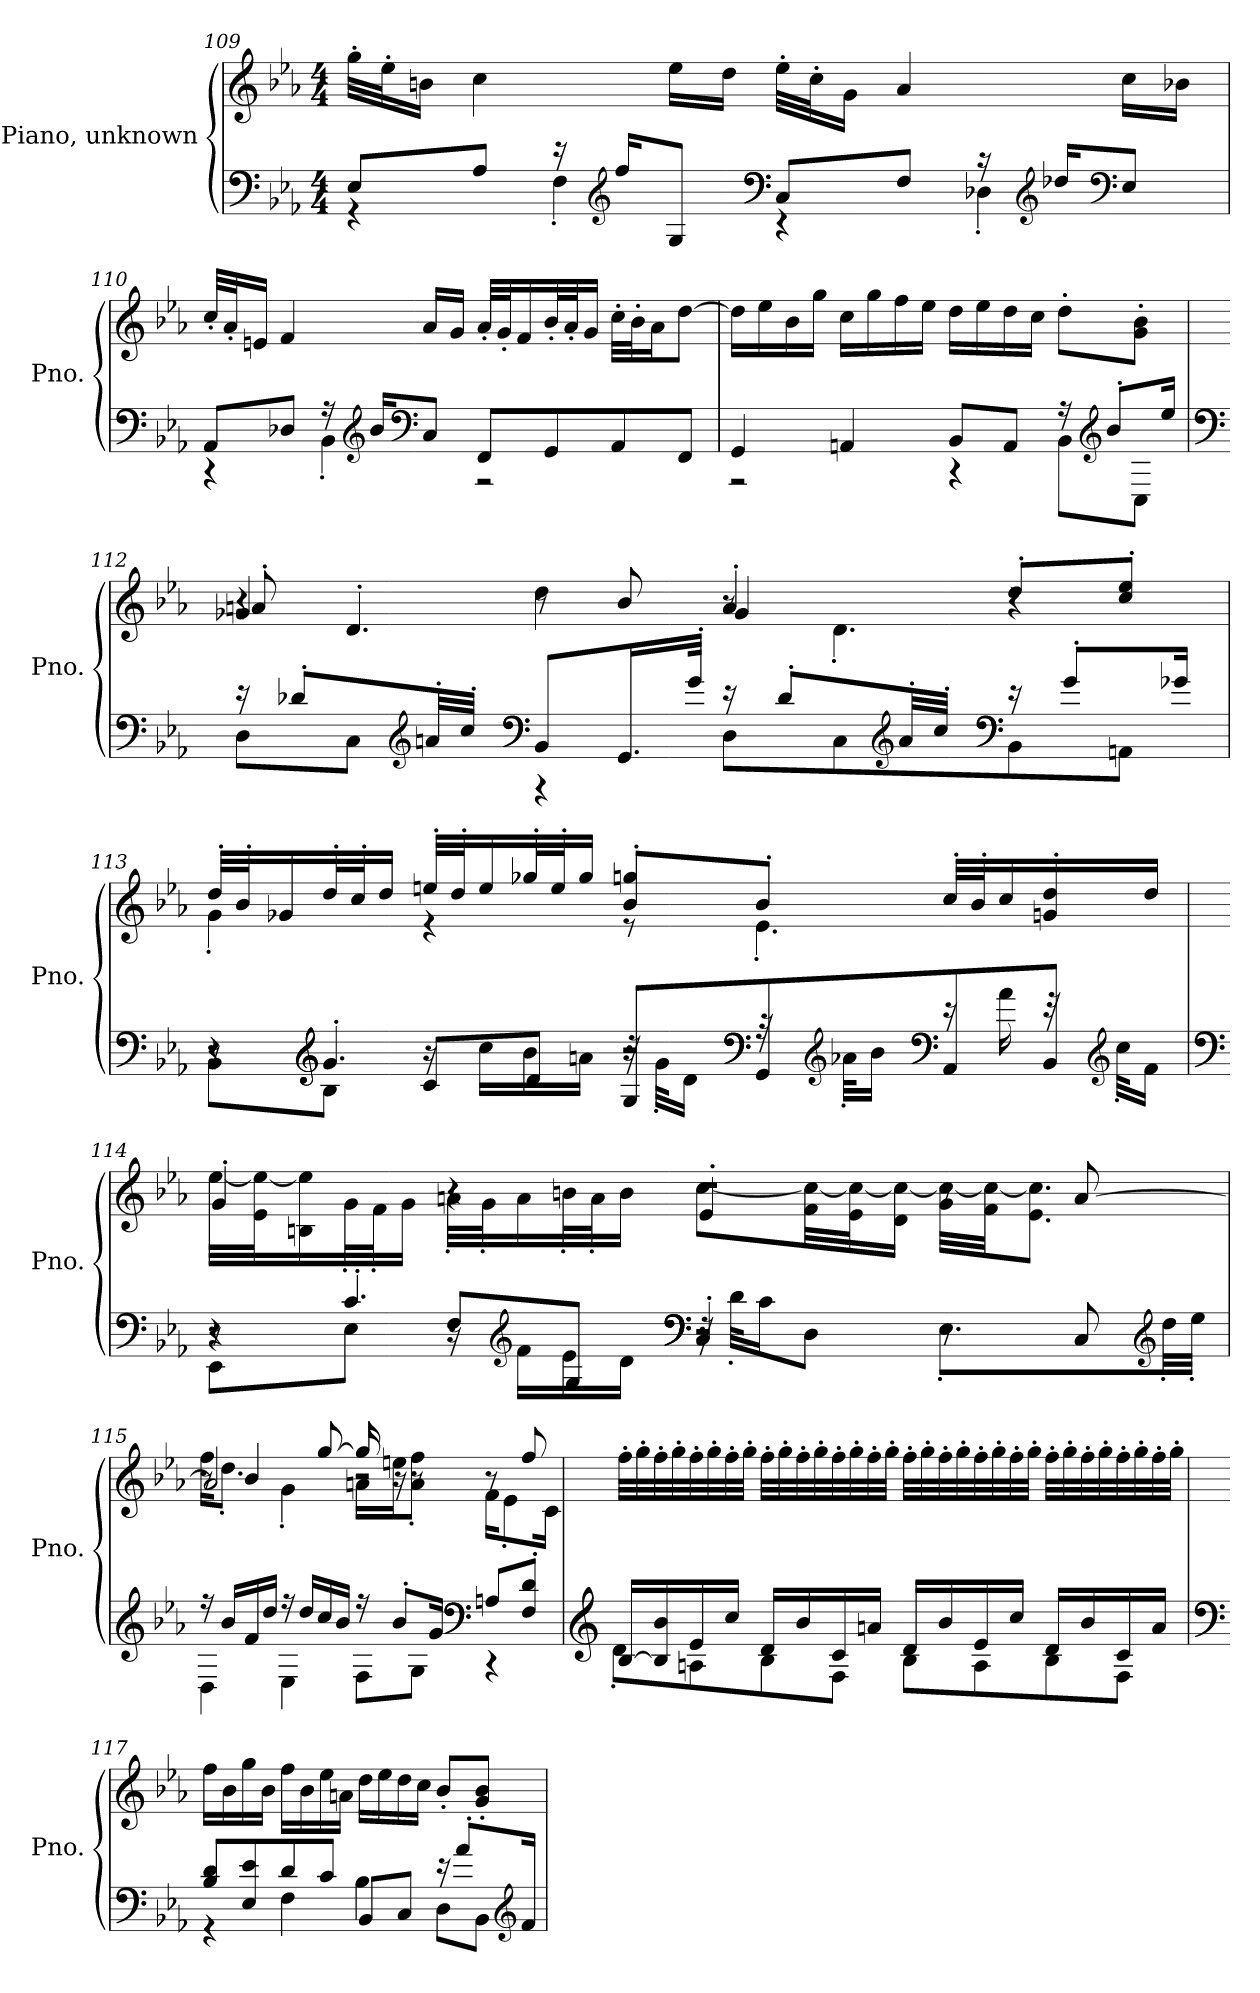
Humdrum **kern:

**kern	**kern
*part1	*part1
*staff2	*staff1
*I"Piano, unknown	*
*I'Pno.	*
*clefF4	*clefG2
*k[b-e-a-]	*k[b-e-a-]
*M4/4	*M4/4
=109	=109
*^	*
8E-/L	4r	32gg'\LLL
.	.	32ee-'\J
.	.	16bn\JJ
8A-/J	.	4cc\
16r	4F'\	.
*clefG2	*	*
16ff/KL	.	.
8G/J	.	16ee-\LL
.	.	16dd\JJ
*clefF4	*	*
8C/L	4r	32ee-'\LLL
.	.	32cc'\J
.	.	16g\JJ
8F/J	.	4a-/
16r	4D-X'\	.
*clefG2	*	*
16dd-X/KL	.	.
*clefF4	*	*
8E-/J	.	16cc\LL
.	.	16b-X\JJ
!!LO:LB:g=z
=110	=110	=110
8AA-/L	4r	32cc'/LLL
.	.	32a-'/J
.	.	16en/JJ
8D-X/J	.	4f/
16r	4BB-'\	.
*clefG2	*	*
16b-/KL	.	.
*clefF4	*	*
8C/J	.	16a-/LL
.	.	16g/JJ
8FF/L	2r	32a-'/LLL
.	.	32g'/J
.	.	16f/
8GG/	.	32b-'/L
.	.	32a-'/J
.	.	16g/JJ
8AA-/	.	32cc'\LLL
.	.	32b-'\J
.	.	16a-\J
8FF/J	.	[8dd\J
=111	=111	=111
4GG/	2r	16dd\LL]
.	.	16ee-\
.	.	16b-\
.	.	16gg\JJ
4AAn/	.	16cc\LL
.	.	16gg\
.	.	16ff\
.	.	16ee-\JJ
8BB-/L	4r	16dd\LL
.	.	16ee-\
8AA/J	.	16dd\
.	.	16cc\JJ
16r	8BB-\L	8dd'\L
*clefG2	*	*
8b-'/L	.	.
.	8C\J	8g\' 8b-\'J
16ee-/Jk	.	.
!!LO:LB:g=z
=112	=112	=112
*clefF4	*	*
*	*	*^
*	*	*	*^
16r	8D\L	4g-X/	4r	8an'/
8d-X'/L	.	.	.	.
.	8C\J	.	.	4.d'/
*clefG2	*	*	*	*
32an'/LL	.	.	.	.
32cc'/JJJ	.	.	.	.
*clefF4	*	*	*	*
8BB-/L	4r	8r	4dd\	.
16.GG/L	.	8b-/	.	.
32g'/JJk	.	.	.	.
16r	8D\L	4a'/	8r	4g-/
8d-'/L	.	.	.	.
.	8C\	.	4.d'\	.
*clefG2	*	*	*	*
32a'/LL	.	.	.	.
32cc'/JJJ	.	.	.	.
*clefF4	*	*	*	*
16r	8BB-\	8dd'/L	.	4r
8g'/L	.	.	.	.
.	8AAn\J	8cc/' 8ee-/'J	.	.
16g-X/Jk	.	.	.	.
*	*	*	*v	*v
!!LO:LB:g=z
=113	=113	=113	=113
*	*^	*	*
8r	8BB-\L	4r	32dd'/LLL	4g'\
.	.	.	32b-'/J	.
.	.	.	16g-X/	.
*clefG2	*	*	*	*
4.g'/	8B-\J	.	32dd'/L	.
.	.	.	32cc'/J	.
.	.	.	16dd/JJ	.
.	16r	8c/L	32een'/LLL	4r
.	.	.	32dd'/J	.
.	16cc\LL	.	16ee/	.
.	16b-\	8d/J	32gg-X'/L	.
.	.	.	32ee'/J	.
.	16an\JJ	.	16gg-/JJ	.
2r	32r	8G/L	8b-/' 8ggn/'L	8r
.	32g'\KLL	.	.	.
.	16d\JJ	.	.	.
*clefF4	*	*	*	*
.	32r	8GG/	8b-'/J	4.e-'\
*clefG2	*	*	*	*
.	32a-X'\KLL	.	.	.
.	16b-\JJ	.	.	.
*clefF4	*	*	*	*
.	16r	8AA-/	32cc'/LLL	.
.	.	.	32b-'/J	.
.	16a-\	.	16cc/	.
.	32r	8BB-/J	16gn/' 16dd/'	.
*clefG2	*	*	*	*
.	32cc'\KLL	.	.	.
.	16f\JJ	.	16dd/JJ	.
*	*	*	*v	*v
!!LO:PB:g=z
=114	=114	=114	=114
*clefF4	*	*	*
*	*	*	*^
*	*	*	*	*^
8r	8EE-\L	4r	1r	[32ee-\LLL	4g'/
.	.	.	.	32e-\ 32ee-\_J	.
.	.	.	.	16Bn\ 16ee-\]	.
4.c'/	8E-\J	.	.	32g'\L	.
.	.	.	.	32f'\J	.
.	.	.	.	16g\JJ	.
.	16r	8F/L	.	32an'\LLL	4r
.	.	.	.	32g'\J	.
*clefG2	*	*	*	*	*
.	16f\LL	.	.	16a\	.
.	16e-\	8G/J	.	32bn'\L	.
.	.	.	.	32a'\J	.
.	16d\JJ	.	.	16b\JJ	.
*clefF4	*	*	*	*	*
2r	32r	4C'/	.	[8cc\L	4e-'/
.	32d'\KLL	.	.	.	.
.	16c\J	.	.	.	.
.	8D\J	.	.	32f\ 32cc\_LL	.
.	.	.	.	32e-\ 32cc\_J	.
.	.	.	.	16d\ 16cc\_JJ	.
.	8.E-'\L	8r	.	32g\ 32cc\_LLL	8r
.	.	.	.	32f\ 32cc\_JJ	.
.	.	.	.	8.e-\ 8.cc\]J	.
.	.	8C/	.	.	[8a/
*clefG2	*	*	*	*	*
.	32dd'\LL	.	.	.	.
.	32ee-'\JJJ	.	.	.	.
*	*v	*v	*	*	*
!!LO:LB:g=z	!!	!!
=115	=115	=115	=115	=115
16r	4D\	8r	16ff\KL	2a/]
16b-/LL	.	.	8.dd'\J	.
16f/	.	4b-/	.	.
16dd/JJ	.	.	.	.
16r	4E-\	.	4g'\	.
16dd/LL	.	.	.	.
16cc/	.	[8gg/	.	.
16b-/JJ	.	.	.	.
16r	8F\L	16gg/]	16an\LL	2r
8b-'/L	.	16r	16een\J	.
.	8G\J	8r	8a\' 8ff\'J	.
16g/Jk	.	.	.	.
*clefF4	*	*	*	*
8An/L	4r	8r	16f\KL	.
.	.	.	8e-'\	.
8F/' 8d/'J	.	8ff/	.	.
.	.	.	16c\Jk	.
*	*	*v	*v	*v
!!LO:LB:g=z
=116	=116	=116
*clefG2	*	*
[16B-/LL	8d'\L	32ff'\LLL
.	.	32gg'\
16B-/] 16b-/	.	32ff'\
.	.	32gg'\
16e-/	8An\	32ff'\
.	.	32gg'\
16cc/JJ	.	32ff'\
.	.	32gg'\JJJ
16d/LL	8B-\	32ff'\LLL
.	.	32gg'\
16b-/	.	32ff'\
.	.	32gg'\
16c/	8F\J	32ff'\
.	.	32gg'\
16an/JJ	.	32ff'\
.	.	32gg'\JJJ
16d/LL	8B-\L	32ff'\LLL
.	.	32gg'\
16b-/	.	32ff'\
.	.	32gg'\
16e-/	8A\	32ff'\
.	.	32gg'\
16cc/JJ	.	32ff'\
.	.	32gg'\JJJ
16d/LL	8B-\	32ff'\LLL
.	.	32gg'\
16b-/	.	32ff'\
.	.	32gg'\
16c/	8F\J	32ff'\
.	.	32gg'\
16a/JJ	.	32ff'\
.	.	32gg'\JJJ
!!LO:LB:g=z
=117	=117	=117
*clefF4	*	*
8B-/ 8d/L	4r	16ff\LL
.	.	16b-\
8E-/ 8e-/	.	16gg\
.	.	16b-\JJ
8d/	4F\	16ff\LL
.	.	16b-\
8c/J	.	16ee-\
.	.	16an\JJ
8BB-/L	4B-\	16dd\LL
.	.	16ee-\
8C/J	.	16dd\
.	.	16cc\JJ
16r	8D\L	8b-'/L
8a-'/L	.	.
.	8BB-\J	8g/' 8b-/'J
*clefG2	*	*
16f/Jk	.	.
*v	*v	*
=	=
*-	*-
